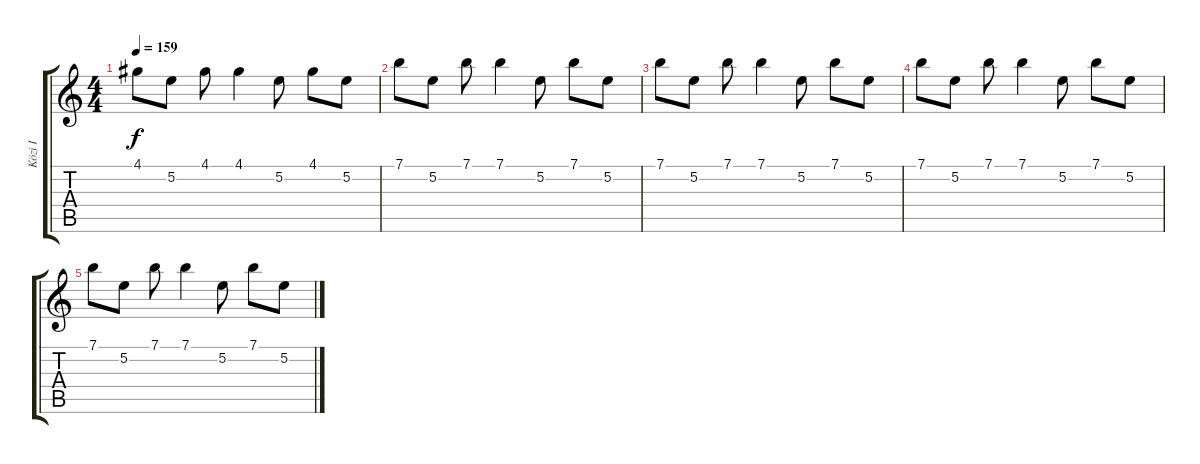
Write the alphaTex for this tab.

\track ("Közi I" "Közi I") {instrument overdrivenguitar}
\staff {score tabs}
\tuning (E4 B3 G3 D3 A2 E2) {hide}
\ts (4 4)
\tempo 159
\clef g2
\ks c
4.1.8{dy f} 5.2.8 4.1.8 4.1.4 5.2.8 4.1.8 5.2.8 |
7.1.8 5.2.8 7.1.8 7.1.4 5.2.8 7.1.8 5.2.8 |
7.1.8 5.2.8 7.1.8 7.1.4 5.2.8 7.1.8 5.2.8 |
7.1.8 5.2.8 7.1.8 7.1.4 5.2.8 7.1.8 5.2.8 |
7.1.8 5.2.8 7.1.8 7.1.4 5.2.8 7.1.8 5.2.8
